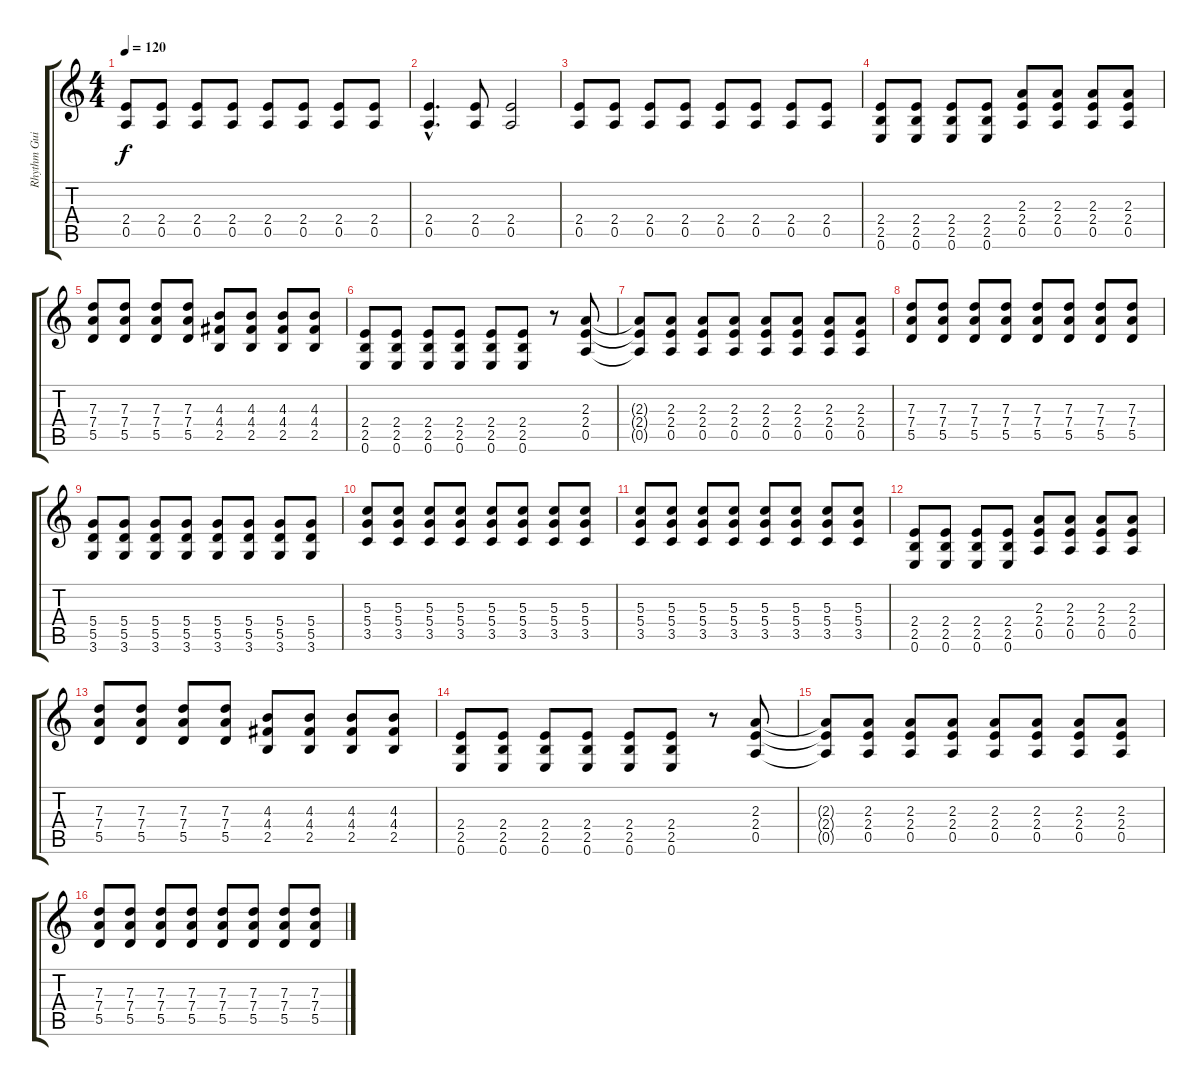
\track ("Rhythm Guitar" "Rhythm Gui") {instrument overdrivenguitar}
\staff {score tabs}
\tuning (E4 B3 G3 D3 A2 E2) {hide}
\ts (4 4)
\tempo 120
\clef g2
\ks c
(2.4 0.5).8{dy f} (2.4 0.5).8 (2.4 0.5).8 (2.4 0.5).8 (2.4 0.5).8 (2.4 0.5).8 (2.4 0.5).8 (2.4 0.5).8 |
(2.4{hac} 0.5{hac}).4{d} (2.4 0.5).8 (2.4 0.5).2 |
(2.4 0.5).8 (2.4 0.5).8 (2.4 0.5).8 (2.4 0.5).8 (2.4 0.5).8 (2.4 0.5).8 (2.4 0.5).8 (2.4 0.5).8 |
(2.4 2.5 0.6).8 (2.4 2.5 0.6).8 (2.4 2.5 0.6).8 (2.4 2.5 0.6).8 (2.3 2.4 0.5).8 (2.3 2.4 0.5).8 (2.3 2.4 0.5).8 (2.3 2.4 0.5).8 |
(7.3 7.4 5.5).8 (7.3 7.4 5.5).8 (7.3 7.4 5.5).8 (7.3 7.4 5.5).8 (4.3 4.4 2.5).8 (4.3 4.4 2.5).8 (4.3 4.4 2.5).8 (4.3 4.4 2.5).8 |
(2.4 2.5 0.6).8 (2.4 2.5 0.6).8 (2.4 2.5 0.6).8 (2.4 2.5 0.6).8 (2.4 2.5 0.6).8 (2.4 2.5 0.6).8 r.8 (2.3 2.4 0.5).8 |
(2.3{t} 2.4{t} 0.5{t}).8 (2.3 2.4 0.5).8 (2.3 2.4 0.5).8 (2.3 2.4 0.5).8 (2.3 2.4 0.5).8 (2.3 2.4 0.5).8 (2.3 2.4 0.5).8 (2.3 2.4 0.5).8 |
(7.3 7.4 5.5).8 (7.3 7.4 5.5).8 (7.3 7.4 5.5).8 (7.3 7.4 5.5).8 (7.3 7.4 5.5).8 (7.3 7.4 5.5).8 (7.3 7.4 5.5).8 (7.3 7.4 5.5).8 |
(5.4 5.5 3.6).8 (5.4 5.5 3.6).8 (5.4 5.5 3.6).8 (5.4 5.5 3.6).8 (5.4 5.5 3.6).8 (5.4 5.5 3.6).8 (5.4 5.5 3.6).8 (5.4 5.5 3.6).8 |
(5.3 5.4 3.5).8 (5.3 5.4 3.5).8 (5.3 5.4 3.5).8 (5.3 5.4 3.5).8 (5.3 5.4 3.5).8 (5.3 5.4 3.5).8 (5.3 5.4 3.5).8 (5.3 5.4 3.5).8 |
(5.3 5.4 3.5).8 (5.3 5.4 3.5).8 (5.3 5.4 3.5).8 (5.3 5.4 3.5).8 (5.3 5.4 3.5).8 (5.3 5.4 3.5).8 (5.3 5.4 3.5).8 (5.3 5.4 3.5).8 |
(2.4 2.5 0.6).8 (2.4 2.5 0.6).8 (2.4 2.5 0.6).8 (2.4 2.5 0.6).8 (2.3 2.4 0.5).8 (2.3 2.4 0.5).8 (2.3 2.4 0.5).8 (2.3 2.4 0.5).8 |
(7.3 7.4 5.5).8 (7.3 7.4 5.5).8 (7.3 7.4 5.5).8 (7.3 7.4 5.5).8 (4.3 4.4 2.5).8 (4.3 4.4 2.5).8 (4.3 4.4 2.5).8 (4.3 4.4 2.5).8 |
(2.4 2.5 0.6).8 (2.4 2.5 0.6).8 (2.4 2.5 0.6).8 (2.4 2.5 0.6).8 (2.4 2.5 0.6).8 (2.4 2.5 0.6).8 r.8 (2.3 2.4 0.5).8 |
(2.3{t} 2.4{t} 0.5{t}).8 (2.3 2.4 0.5).8 (2.3 2.4 0.5).8 (2.3 2.4 0.5).8 (2.3 2.4 0.5).8 (2.3 2.4 0.5).8 (2.3 2.4 0.5).8 (2.3 2.4 0.5).8 |
(7.3 7.4 5.5).8 (7.3 7.4 5.5).8 (7.3 7.4 5.5).8 (7.3 7.4 5.5).8 (7.3 7.4 5.5).8 (7.3 7.4 5.5).8 (7.3 7.4 5.5).8 (7.3 7.4 5.5).8
